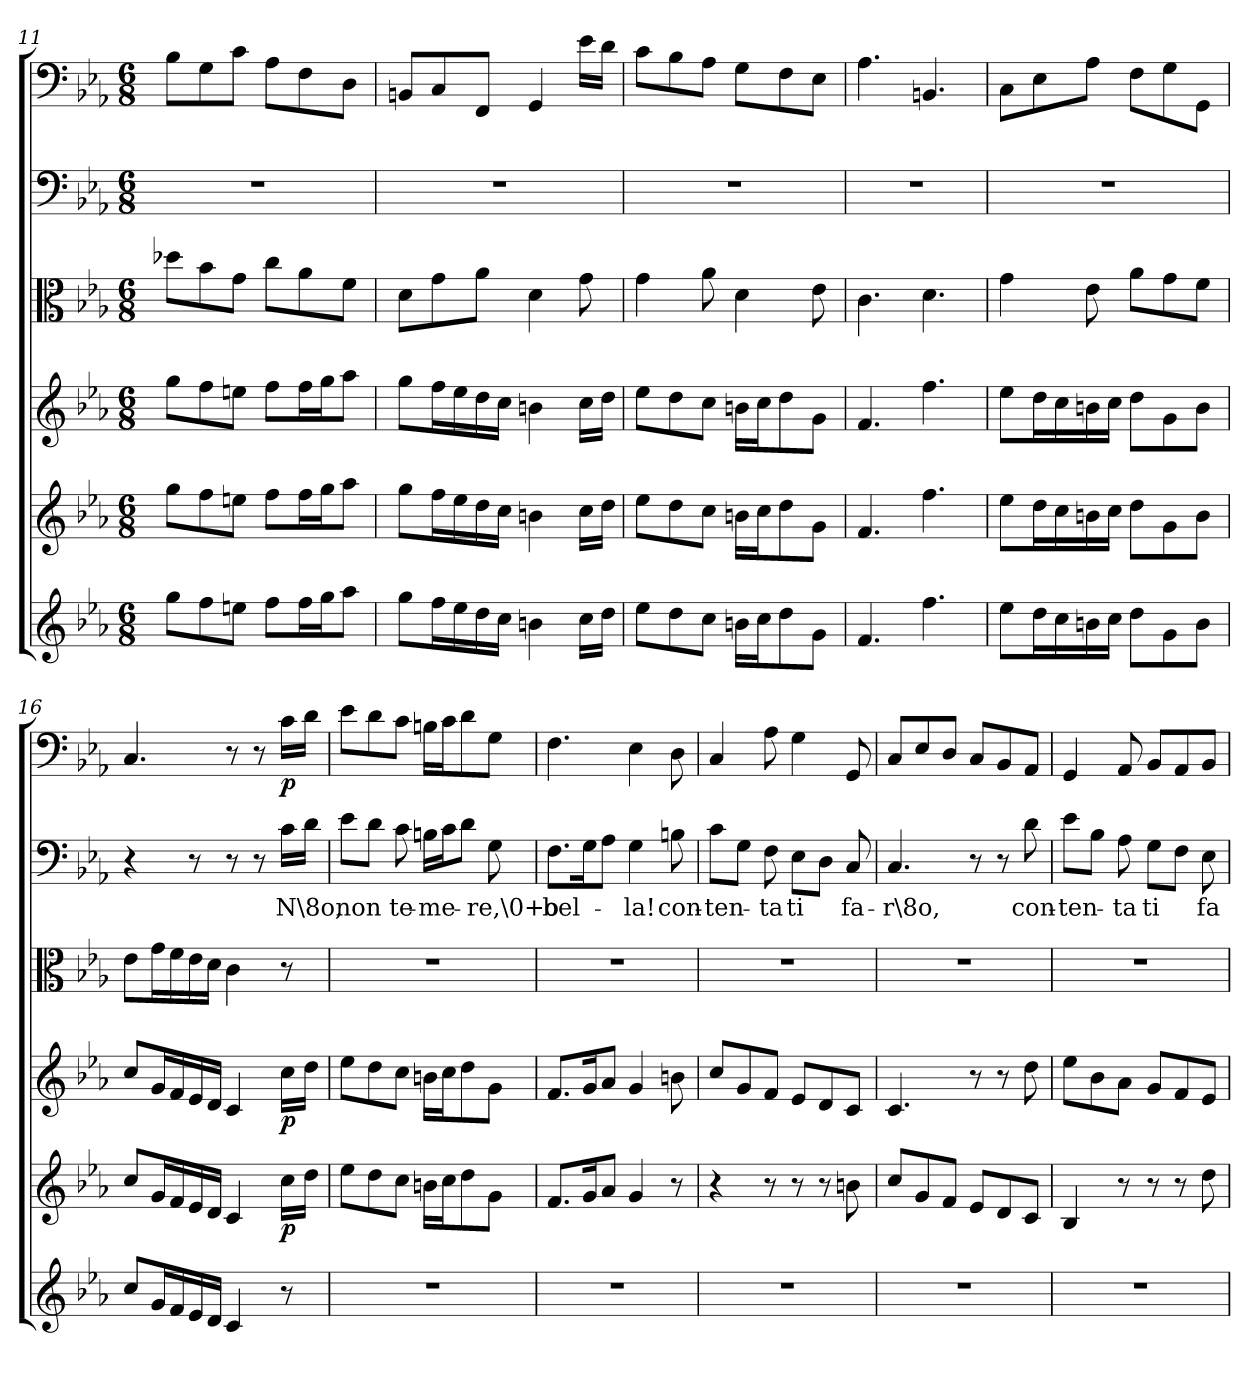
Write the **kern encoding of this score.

**kern	**kern	**dynam	**kern	**dynam	**kern	**kern	**text	**kern	**dynam
*part6	*part5	*part5	*part4	*part4	*part3	*part2	*part2	*part1	*part1
*staff6	*staff5	*staff5	*staff4	*staff4	*staff3	*staff2	*staff2	*staff1	*staff1
*clefG2	*clefG2	*	*clefG2	*	*clefC3	*clefF4	*	*clefF4	*
*k[b-e-a-]	*k[b-e-a-]	*	*k[b-e-a-]	*	*k[b-e-a-]	*k[b-e-a-]	*	*k[b-e-a-]	*
*c:	*c:	*	*c:	*	*c:	*c:	*	*c:	*
*M6/8	*M6/8	*	*M6/8	*	*M6/8	*M6/8	*	*M6/8	*
=11	=11	=11	=11	=11	=11	=11	=11	=11	=11
8gg\L	8gg\L	.	8gg\L	.	8dd-X\L	2.r	.	8B-\L	.
8ff\	8ff\	.	8ff\	.	8b-\	.	.	8G\	.
8een\J	8een\J	.	8een\J	.	8g\J	.	.	8c\J	.
8ff\L	8ff\L	.	8ff\L	.	8cc\L	.	.	8A-\L	.
16ff\L	16ff\L	.	16ff\L	.	8a-\	.	.	8F\	.
16gg\J	16gg\J	.	16gg\J	.	.	.	.	.	.
8aa-\J	8aa-\J	.	8aa-\J	.	8f\J	.	.	8D\J	.
=12	=12	=12	=12	=12	=12	=12	=12	=12	=12
8gg\L	8gg\L	.	8gg\L	.	8d\L	2.r	.	8BBn/L	.
16ff\L	16ff\L	.	16ff\L	.	8g\	.	.	8C/	.
16ee-\	16ee-\	.	16ee-\	.	.	.	.	.	.
16dd\	16dd\	.	16dd\	.	8a-\J	.	.	8FF/J	.
16cc\JJ	16cc\JJ	.	16cc\JJ	.	.	.	.	.	.
4bn\	4bn\	.	4bn\	.	4d\	.	.	4GG/	.
16cc\LL	16cc\LL	.	16cc\LL	.	8g\	.	.	16e-\LL	.
16dd\JJ	16dd\JJ	.	16dd\JJ	.	.	.	.	16d\JJ	.
=13	=13	=13	=13	=13	=13	=13	=13	=13	=13
8ee-\L	8ee-\L	.	8ee-\L	.	4g\	2.r	.	8c\L	.
8dd\	8dd\	.	8dd\	.	.	.	.	8B-\	.
8cc\J	8cc\J	.	8cc\J	.	8a-\	.	.	8A-\J	.
16bn\LL	16bn\LL	.	16bn\LL	.	4d\	.	.	8G\L	.
16cc\J	16cc\J	.	16cc\J	.	.	.	.	.	.
8dd\	8dd\	.	8dd\	.	.	.	.	8F\	.
8g\J	8g\J	.	8g\J	.	8e-\	.	.	8E-\J	.
=14	=14	=14	=14	=14	=14	=14	=14	=14	=14
4.f/	4.f/	.	4.f/	.	4.c\	2.r	.	4.A-\	.
4.ff\	4.ff\	.	4.ff\	.	4.d\	.	.	4.BBn/	.
=15	=15	=15	=15	=15	=15	=15	=15	=15	=15
8ee-\L	8ee-\L	.	8ee-\L	.	4g\	2.r	.	8C\L	.
16dd\L	16dd\L	.	16dd\L	.	.	.	.	8E-\	.
16cc\	16cc\	.	16cc\	.	.	.	.	.	.
16bn\	16bn\	.	16bn\	.	8e-\	.	.	8A-\J	.
16cc\JJ	16cc\JJ	.	16cc\JJ	.	.	.	.	.	.
8dd\L	8dd\L	.	8dd\L	.	8a-\L	.	.	8F\L	.
8g\	8g\	.	8g\	.	8g\	.	.	8G\	.
8b\J	8b\J	.	8b\J	.	8f\J	.	.	8GG\J	.
=16	=16	=16	=16	=16	=16	=16	=16	=16	=16
8cc/L	8cc/L	.	8cc/L	.	8e-\L	4r	.	4.C/	.
16g/L	16g/L	.	16g/L	.	16g\L	.	.	.	.
16f/	16f/	.	16f/	.	16f\	.	.	.	.
16e-/	16e-/	.	16e-/	.	16e-\	8r	.	.	.
16d/JJ	16d/JJ	.	16d/JJ	.	16d\JJ	.	.	.	.
4c/	4c/	.	4c/	.	4c\	8r	.	8r	.
.	.	.	.	.	.	8r	.	8r	.
8r	16cc\LL	p	16cc\LL	p	8r	16c\LL	N\8o,	16c\LL	p
.	16dd\JJ	.	16dd\JJ	.	.	16d\JJ	.	16d\JJ	.
=17	=17	=17	=17	=17	=17	=17	=17	=17	=17
2.r	8ee-\L	.	8ee-\L	.	2.r	8e-\L	non	8e-\L	.
.	8dd\	.	8dd\	.	.	8d\J	.	8d\	.
.	8cc\J	.	8cc\J	.	.	8c\	te-	8c\J	.
.	16bn\LL	.	16bn\LL	.	.	16Bn\LL	-me-	16Bn\LL	.
.	16cc\J	.	16cc\J	.	.	16c\J	.	16c\J	.
.	8dd\	.	8dd\	.	.	8d\J	.	8d\	.
.	8g\J	.	8g\J	.	.	8G\	-re,\0+o	8G\J	.
=18	=18	=18	=18	=18	=18	=18	=18	=18	=18
2.r	8.f/L	.	8.f/L	.	2.r	8.F\L	bel-	4.F\	.
.	16g/K	.	16g/K	.	.	16G\K	.	.	.
.	8a-/J	.	8a-/J	.	.	8A-\J	.	.	.
.	4g/	.	4g/	.	.	4G\	-la!	4E-\	.
.	8r	.	8bn\	.	.	8Bn\	con-	8D\	.
=19	=19	=19	=19	=19	=19	=19	=19	=19	=19
2.r	4r	.	8cc/L	.	2.r	8c\L	-ten-	4C/	.
.	.	.	8g/	.	.	8G\J	.	.	.
.	8r	.	8f/J	.	.	8F\	-ta	8A-\	.
.	8r	.	8e-/L	.	.	8E-\L	ti	4G\	.
.	8r	.	8d/	.	.	8D\J	.	.	.
.	8bn\	.	8c/J	.	.	8C/	fa-	8GG/	.
=20	=20	=20	=20	=20	=20	=20	=20	=20	=20
2.r	8cc/L	.	4.c/	.	2.r	4.C/	-r\8o,	8C/L	.
.	8g/	.	.	.	.	.	.	8E-/	.
.	8f/J	.	.	.	.	.	.	8D/J	.
.	8e-/L	.	8r	.	.	8r	.	8C/L	.
.	8d/	.	8r	.	.	8r	.	8BB-/	.
.	8c/J	.	8dd\	.	.	8d\	con-	8AA-/J	.
=21	=21	=21	=21	=21	=21	=21	=21	=21	=21
2.r	4B-/	.	8ee-\L	.	2.r	8e-\L	-ten-	4GG/	.
.	.	.	8b-\	.	.	8B-\J	.	.	.
.	8r	.	8a-\J	.	.	8A-\	-ta	8AA-/	.
.	8r	.	8g/L	.	.	8G\L	ti	8BB-/L	.
.	8r	.	8f/	.	.	8F\J	.	8AA-/	.
.	8dd\	.	8e-/J	.	.	8E-\	fa-	8BB-/J	.
=	=	=	=	=	=	=	=	=	=
*-	*-	*-	*-	*-	*-	*-	*-	*-	*-
